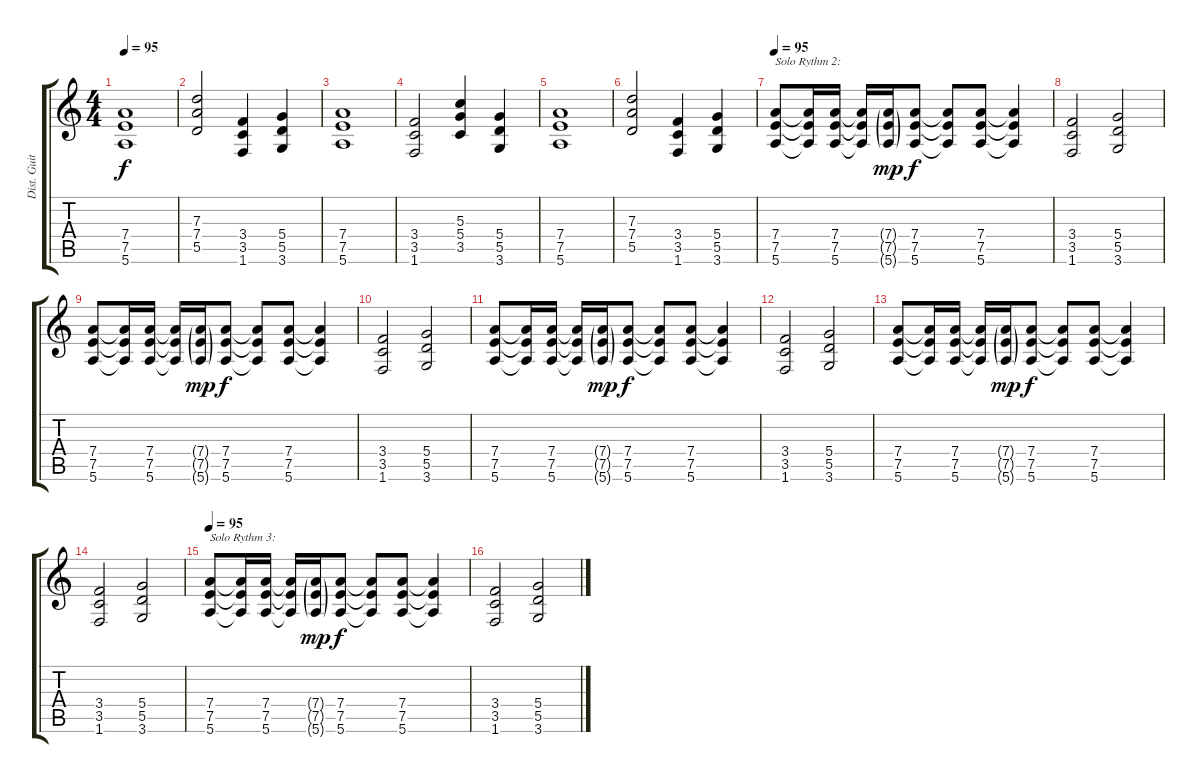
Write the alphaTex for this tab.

\track ("Dist. Guitar 3" "Dist. Guit") {instrument distortionguitar}
\staff {score tabs}
\tuning (E4 B3 G3 D3 A2 E2) {hide}
\ts (4 4)
\tempo 95
\clef g2
\ks c
(7.4 7.5 5.6).1{dy f} |
(7.3 7.4 5.5).2 (3.4 3.5 1.6).4 (5.4 5.5 3.6).4 |
(7.4 7.5 5.6).1 |
(3.4 3.5 1.6).2 (5.3 5.4 3.5).4 (5.4 5.5 3.6).4 |
(7.4 7.5 5.6).1 |
(7.3 7.4 5.5).2 (3.4 3.5 1.6).4 (5.4 5.5 3.6).4 |
\tempo 95
(7.4 7.5 5.6).8{txt "Solo Rythm 2:"} (7.4{t} 7.5{t} 5.6{t}).16 (7.4 7.5 5.6).16 (7.4{t} 7.5{t} 5.6{t}).16 (7.4{g} 7.5{g} 5.6{g}).16{dy mp} (7.4 7.5 5.6).8{dy f} (7.4{t} 7.5{t} 5.6{t}).8 (7.4 7.5 5.6).8 (7.4{t} 7.5{t} 5.6{t}).4 |
(3.4 3.5 1.6).2 (5.4 5.5 3.6).2 |
(7.4 7.5 5.6).8 (7.4{t} 7.5{t} 5.6{t}).16 (7.4 7.5 5.6).16 (7.4{t} 7.5{t} 5.6{t}).16 (7.4{g} 7.5{g} 5.6{g}).16{dy mp} (7.4 7.5 5.6).8{dy f} (7.4{t} 7.5{t} 5.6{t}).8 (7.4 7.5 5.6).8 (7.4{t} 7.5{t} 5.6{t}).4 |
(3.4 3.5 1.6).2 (5.4 5.5 3.6).2 |
(7.4 7.5 5.6).8 (7.4{t} 7.5{t} 5.6{t}).16 (7.4 7.5 5.6).16 (7.4{t} 7.5{t} 5.6{t}).16 (7.4{g} 7.5{g} 5.6{g}).16{dy mp} (7.4 7.5 5.6).8{dy f} (7.4{t} 7.5{t} 5.6{t}).8 (7.4 7.5 5.6).8 (7.4{t} 7.5{t} 5.6{t}).4 |
(3.4 3.5 1.6).2 (5.4 5.5 3.6).2 |
(7.4 7.5 5.6).8 (7.4{t} 7.5{t} 5.6{t}).16 (7.4 7.5 5.6).16 (7.4{t} 7.5{t} 5.6{t}).16 (7.4{g} 7.5{g} 5.6{g}).16{dy mp} (7.4 7.5 5.6).8{dy f} (7.4{t} 7.5{t} 5.6{t}).8 (7.4 7.5 5.6).8 (7.4{t} 7.5{t} 5.6{t}).4 |
(3.4 3.5 1.6).2 (5.4 5.5 3.6).2 |
\tempo 95
(7.4 7.5 5.6).8{txt "Solo Rythm 3:"} (7.4{t} 7.5{t} 5.6{t}).16 (7.4 7.5 5.6).16 (7.4{t} 7.5{t} 5.6{t}).16 (7.4{g} 7.5{g} 5.6{g}).16{dy mp} (7.4 7.5 5.6).8{dy f} (7.4{t} 7.5{t} 5.6{t}).8 (7.4 7.5 5.6).8 (7.4{t} 7.5{t} 5.6{t}).4 |
(3.4 3.5 1.6).2 (5.4 5.5 3.6).2
